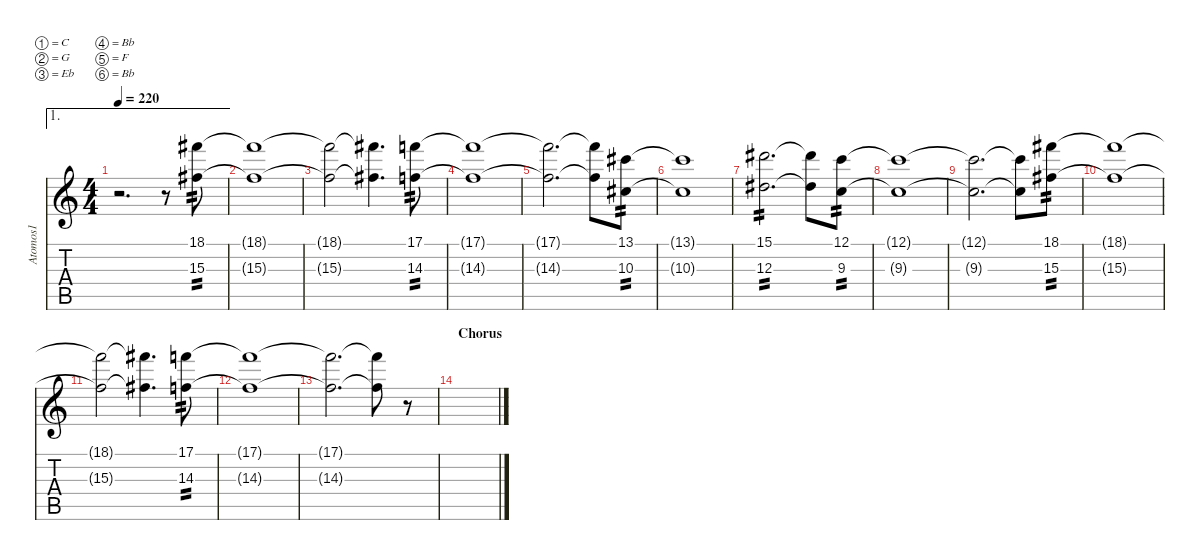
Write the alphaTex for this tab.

\defaultSystemsLayout 4
\hideDynamics
\bracketExtendMode nobrackets
\otherSystemsTrackNameOrientation horizontal
\track ("Atomos1" "Atomos1") {instrument overdrivenguitar}
\staff {score tabs}
\tuning (C4 G3 Eb3 Bb2 F2 Bb1)
\ae 1
\ts (4 4)
\tempo 220
\clef g2
\ks c
r.2{d dy mf beam Down} r.8{beam Down} (18.1{acc #} 15.3{acc #}).8{tp 2 beam Down} |
(18.1{t acc #} 15.3{t acc #}).1{beam Down} |
(18.1{t acc #} 15.3{t acc #}).2{beam Down} (18.1{t acc #} 15.3{t acc #}).4{d beam Down} (17.1 14.3).8{tp 2 beam Down} |
(17.1{t} 14.3{t}).1{beam Down} |
(17.1{t} 14.3{t}).2{d beam Down} (17.1{t} 14.3{t}).8{beam Down} (13.1{acc #} 10.3{acc #}).8{tp 2 beam Down} |
(13.1{t acc #} 10.3{t acc #}).1{beam Down} |
(15.1{acc #} 12.3{acc #}).2{d tp 2 beam Down} (15.1{t acc #} 12.3{t acc #}).8{beam Down} (9.3 12.1).8{tp 2 beam Down} |
(9.3{t} 12.1{t}).1{beam Down} |
(9.3{t} 12.1{t}).2{d beam Down} (9.3{t} 12.1{t}).8{beam Down} (18.1{acc #} 15.3{acc #}).8{tp 2 beam Down} |
(18.1{t acc #} 15.3{t acc #}).1{beam Down} |
(18.1{t acc #} 15.3{t acc #}).2{beam Down} (18.1{t acc #} 15.3{t acc #}).4{d beam Down} (17.1 14.3).8{tp 2 beam Down} |
(17.1{t} 14.3{t}).1{beam Down} |
(17.1{t} 14.3{t}).2{d beam Down} (17.1{t} 14.3{t}).8{beam Down} r.8{beam Down} |
\section ("" "Chorus")
